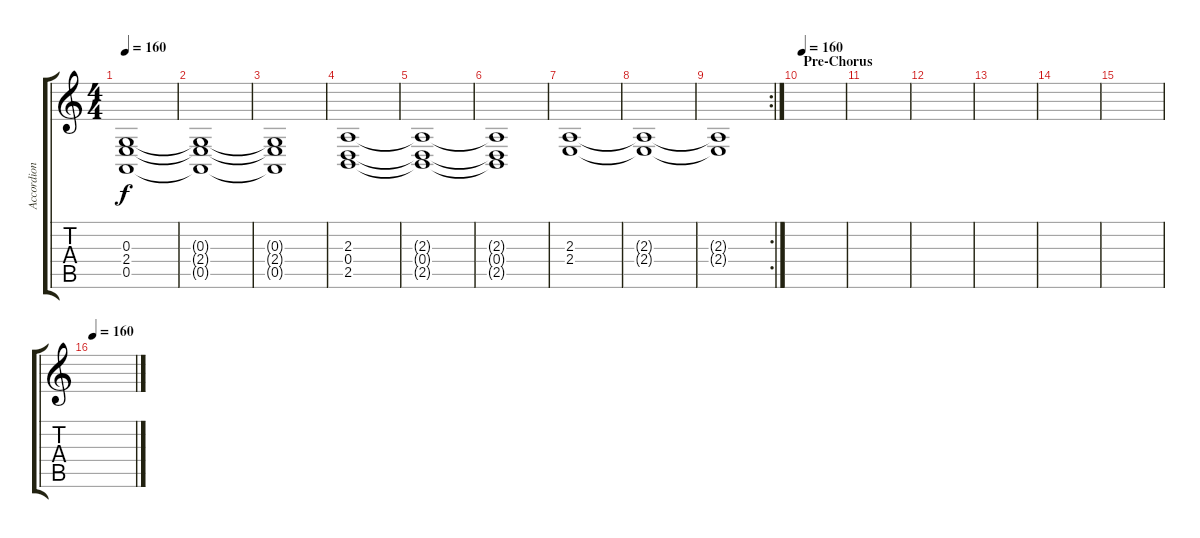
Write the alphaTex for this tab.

\track ("Accordion" "Accordion") {instrument accordion}
\staff {score tabs}
\tuning (E4 B3 G3 D3 A2 E2) {hide}
\ts (4 4)
\tempo 160
\clef g2
\ks c
(0.3 2.4 0.5).1{dy f} |
(0.3{t} 2.4{t} 0.5{t}).1 |
(0.3{t} 2.4{t} 0.5{t}).1 |
(2.3 0.4 2.5).1 |
(2.3{t} 0.4{t} 2.5{t}).1 |
(2.3{t} 0.4{t} 2.5{t}).1 |
(2.3 2.4).1 |
(2.3{t} 2.4{t}).1 |
\rc 2
(2.3{t} 2.4{t}).1 |
\section ("" "Pre-Chorus")
\tempo 160
|
|
|
|
|
|
\tempo 160
